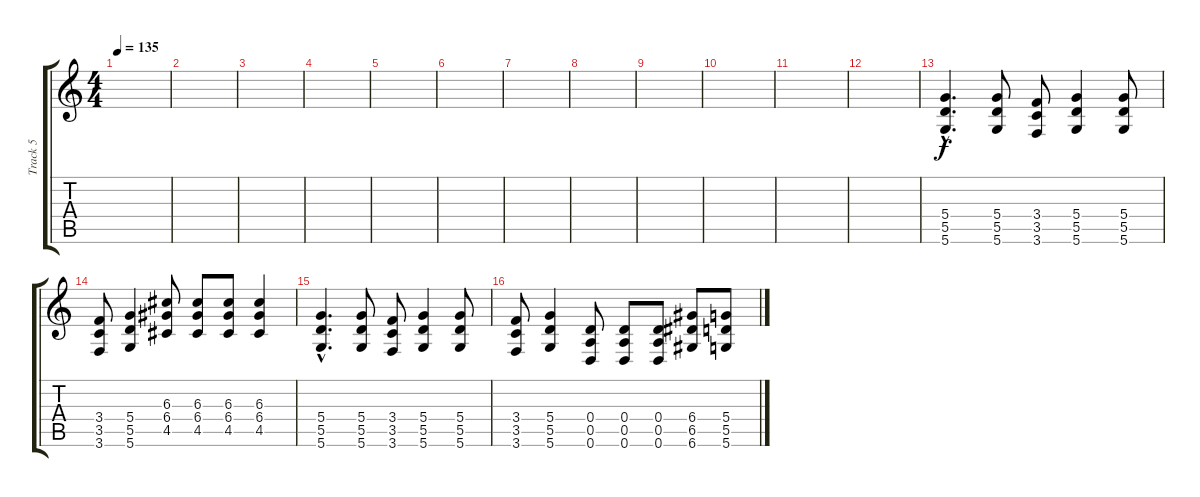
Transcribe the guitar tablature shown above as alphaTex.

\track ("Track 5" "Track 5") {instrument distortionguitar}
\staff {score tabs}
\tuning (E4 B3 G3 D3 A2 D2) {hide}
\ts (4 4)
\tempo 135
\clef g2
\ks c
|
|
|
|
|
|
|
|
|
|
|
|
(5.4{hac} 5.5{hac} 5.6{hac}).4{d} (5.4 5.5 5.6).8 (3.4 3.5 3.6).8 (5.4 5.5 5.6).4 (5.4 5.5 5.6).8 |
(3.4 3.5 3.6).8 (5.4 5.5 5.6).4 (6.3 6.4 4.5).8 (6.3 6.4 4.5).8 (6.3 6.4 4.5).8 (6.3 6.4 4.5).4 |
(5.4{hac} 5.5{hac} 5.6{hac}).4{d} (5.4 5.5 5.6).8 (3.4 3.5 3.6).8 (5.4 5.5 5.6).4 (5.4 5.5 5.6).8 |
(3.4 3.5 3.6).8 (5.4 5.5 5.6).4 (0.4 0.5 0.6).8 (0.4 0.5 0.6).8 (0.4 0.5 0.6).8 (6.4 6.5 6.6).8 (5.4 5.5 5.6).8
